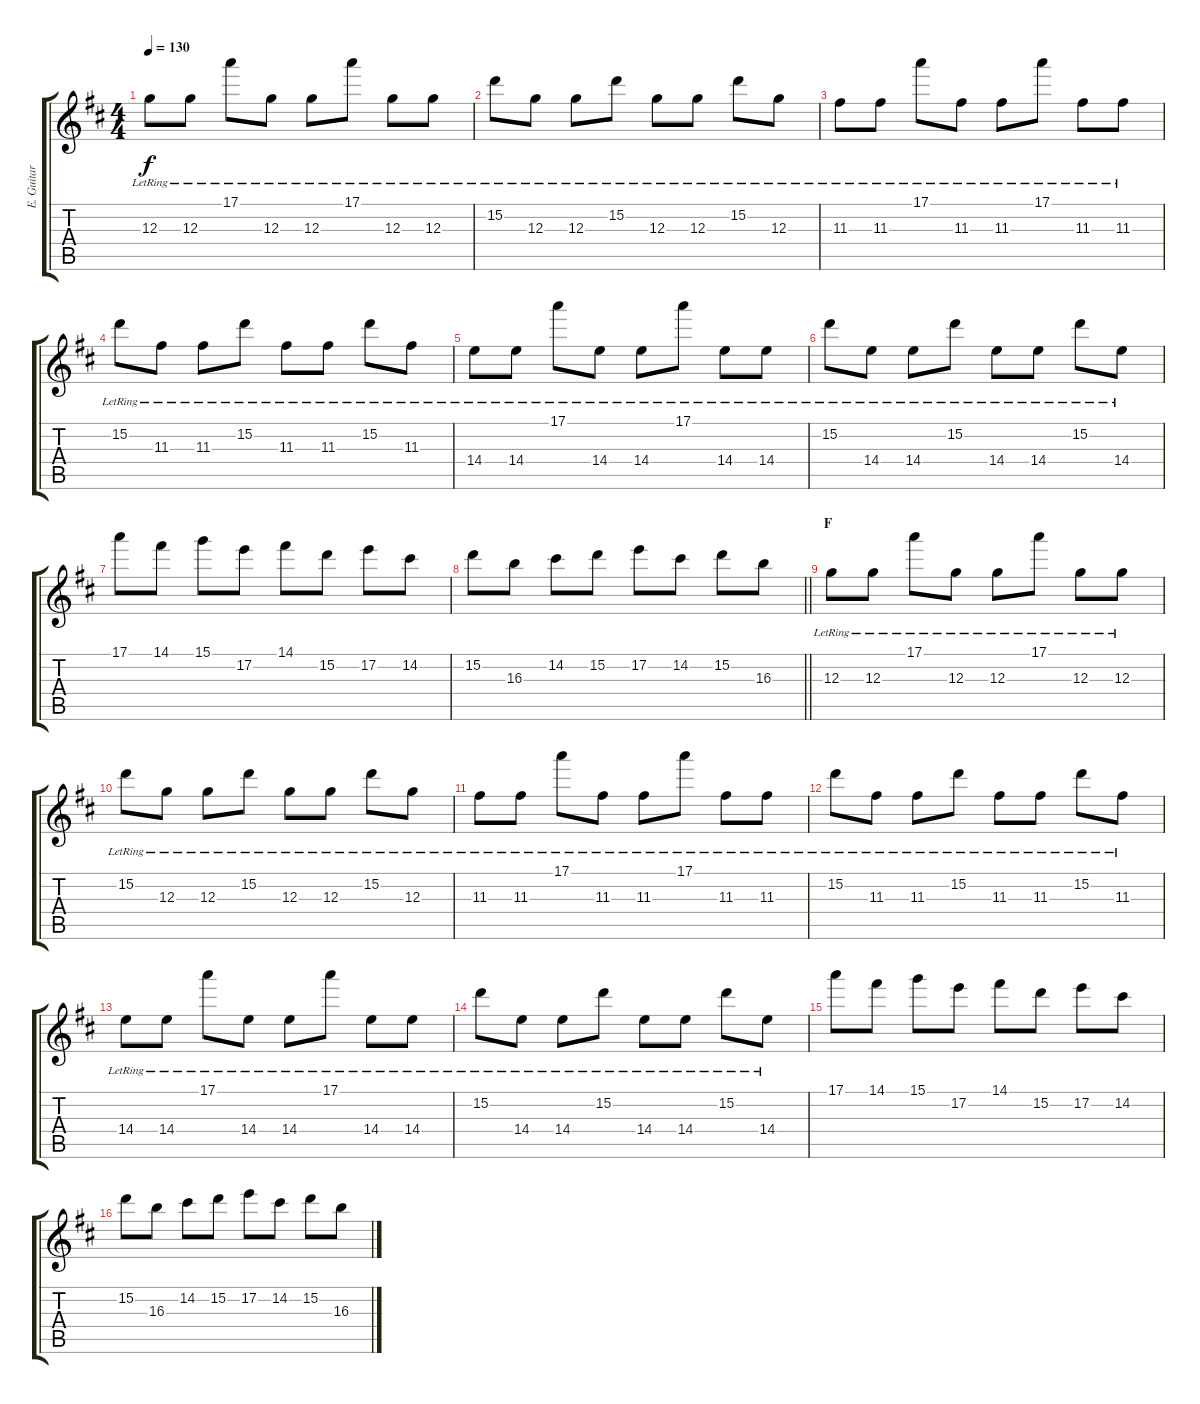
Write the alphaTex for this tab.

\track ("E. Guitar I" "E. Guitar ") {instrument electricguitarclean}
\staff {score tabs}
\tuning (E4 B3 G3 D3 A2 E2) {hide}
\ts (4 4)
\tempo 130
\clef g2
\ks d
12.3{lr}.8{dy f} 12.3{lr}.8 17.1{lr}.8 12.3{lr}.8 12.3{lr}.8 17.1{lr}.8 12.3{lr}.8 12.3{lr}.8 |
15.2{lr}.8 12.3{lr}.8 12.3{lr}.8 15.2{lr}.8 12.3{lr}.8 12.3{lr}.8 15.2{lr}.8 12.3{lr}.8 |
11.3{lr}.8 11.3{lr}.8 17.1{lr}.8 11.3{lr}.8 11.3{lr}.8 17.1{lr}.8 11.3{lr}.8 11.3{lr}.8 |
15.2{lr}.8 11.3{lr}.8 11.3{lr}.8 15.2{lr}.8 11.3{lr}.8 11.3{lr}.8 15.2{lr}.8 11.3{lr}.8 |
14.4{lr}.8 14.4{lr}.8 17.1{lr}.8 14.4{lr}.8 14.4{lr}.8 17.1{lr}.8 14.4{lr}.8 14.4{lr}.8 |
15.2{lr}.8 14.4{lr}.8 14.4{lr}.8 15.2{lr}.8 14.4{lr}.8 14.4{lr}.8 15.2{lr}.8 14.4{lr}.8 |
17.1.8 14.1.8 15.1.8 17.2.8 14.1.8 15.2.8 17.2.8 14.2.8 |
\barLineRight lightlight
15.2.8 16.3.8 14.2.8 15.2.8 17.2.8 14.2.8 15.2.8 16.3.8 |
\section ("" "F")
12.3{lr}.8 12.3{lr}.8 17.1{lr}.8 12.3{lr}.8 12.3{lr}.8 17.1{lr}.8 12.3{lr}.8 12.3{lr}.8 |
15.2{lr}.8 12.3{lr}.8 12.3{lr}.8 15.2{lr}.8 12.3{lr}.8 12.3{lr}.8 15.2{lr}.8 12.3{lr}.8 |
11.3{lr}.8 11.3{lr}.8 17.1{lr}.8 11.3{lr}.8 11.3{lr}.8 17.1{lr}.8 11.3{lr}.8 11.3{lr}.8 |
15.2{lr}.8 11.3{lr}.8 11.3{lr}.8 15.2{lr}.8 11.3{lr}.8 11.3{lr}.8 15.2{lr}.8 11.3{lr}.8 |
14.4{lr}.8 14.4{lr}.8 17.1{lr}.8 14.4{lr}.8 14.4{lr}.8 17.1{lr}.8 14.4{lr}.8 14.4{lr}.8 |
15.2{lr}.8 14.4{lr}.8 14.4{lr}.8 15.2{lr}.8 14.4{lr}.8 14.4{lr}.8 15.2{lr}.8 14.4{lr}.8 |
17.1.8 14.1.8 15.1.8 17.2.8 14.1.8 15.2.8 17.2.8 14.2.8 |
15.2.8 16.3.8 14.2.8 15.2.8 17.2.8 14.2.8 15.2.8 16.3.8
